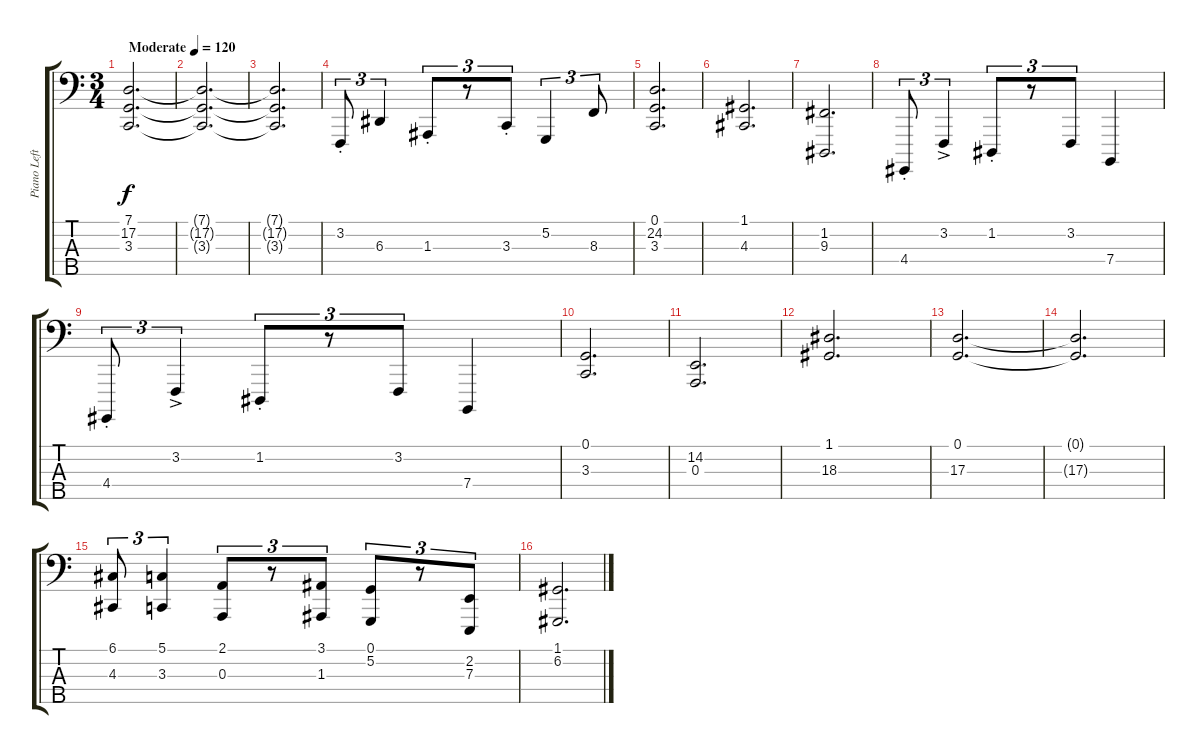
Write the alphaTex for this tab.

\track ("Piano Left Hand" "Piano Left") {instrument harpsichord}
\staff {score tabs}
\tuning (G2 D1 A1 E0 B-1) {hide}
\ts (3 4)
\tempo (120 "Moderate")
\clef f4
\ks c
(7.1 17.2 3.3).2{d dy f instrument harpsichord} |
(7.1{t} 17.2{t} 3.3{t}).2{d} |
(7.1{t} 17.2{t} 3.3{t}).2{d} |
3.2{st}.8{tu (3 2)} 6.3.4{tu (3 2)} 1.3{st}.8{tu (3 2)} r.8{tu (3 2)} 3.3{st}.8{tu (3 2)} 5.2.4{tu (3 2)} 8.3.8{tu (3 2)} |
(0.1 24.2 3.3).2{d} |
(1.1 4.3).2{d} |
(1.2 9.3).2{d} |
4.4{st}.8{tu (3 2)} 3.2{ac}.4{tu (3 2)} 1.2{st}.8{tu (3 2)} r.8{tu (3 2)} 3.2.8{tu (3 2)} 7.4.4 |
4.4{st}.8{tu (3 2)} 3.2{ac}.4{tu (3 2)} 1.2{st}.8{tu (3 2)} r.8{tu (3 2)} 3.2.8{tu (3 2)} 7.4.4 |
(0.1 3.3).2{d} |
(14.2 0.3).2{d} |
(1.1 18.3).2{d} |
(0.1 17.3).2{d} |
(0.1{t} 17.3{t}).2{d} |
(6.1 4.3).8{tu (3 2)} (5.1 3.3).4{tu (3 2)} (2.1 0.3).8{tu (3 2)} r.8{tu (3 2)} (3.1 1.3).8{tu (3 2)} (0.1 5.2).8{tu (3 2)} r.8{tu (3 2)} (2.2 7.3).8{tu (3 2)} |
(1.1 6.2).2{d}
